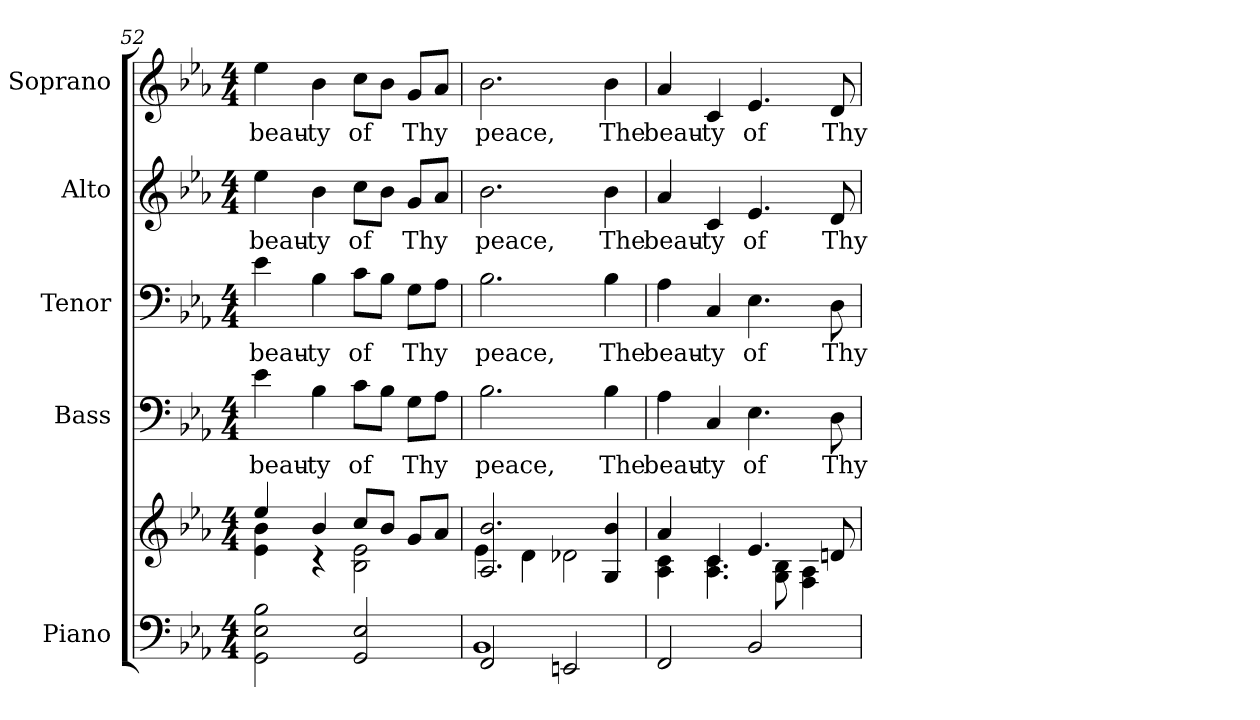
**kern	**kern	**kern	**text	**kern	**text	**kern	**text	**kern	**text
*part5	*part5	*part4	*part4	*part3	*part3	*part2	*part2	*part1	*part1
*staff6	*staff5	*staff4	*staff4	*staff3	*staff3	*staff2	*staff2	*staff1	*staff1
*I"Piano	*	*I"Bass	*	*I"Tenor	*	*I"Alto	*	*I"Soprano	*
*I'Pno.	*	*I'B.	*	*I'T.	*	*I'A.	*	*I'S.	*
*clefF4	*clefG2	*clefF4	*	*clefF4	*	*clefG2	*	*clefG2	*
*k[b-e-a-]	*k[b-e-a-]	*k[b-e-a-]	*	*k[b-e-a-]	*	*k[b-e-a-]	*	*k[b-e-a-]	*
*E-:	*E-:	*E-:	*	*E-:	*	*E-:	*	*E-:	*
*M4/4	*M4/4	*M4/4	*	*M4/4	*	*M4/4	*	*M4/4	*
=52	=52	=52	=52	=52	=52	=52	=52	=52	=52
*	*^	*	*	*	*	*	*	*	*
!	!	!	!	!LO:LY:b:color=#000000	!	!	!	!	!	!
!	!	!	!	!	!	!LO:LY:b:color=#000000	!	!	!	!
!	!	!	!	!	!	!	!	!LO:LY:b:color=#000000	!	!
!	!	!	!	!	!	!	!	!	!	!LO:LY:b:color=#000000
2GGi\ 2E-i 2B-i	4ee-i/	4e-i\ 4b-i	4e-i\	beau-	4e-i\	beau-	4ee-i\	beau-	4ee-i\	beau-
!	!	!	!	!LO:LY:b:color=#000000	!	!	!	!	!	!
!	!	!	!	!	!	!LO:LY:b:color=#000000	!	!	!	!
!	!	!	!	!	!	!	!	!LO:LY:b:color=#000000	!	!
!	!	!	!	!	!	!	!	!	!	!LO:LY:b:color=#000000
.	4b-i/	4r	4B-i\	-ty	4B-i\	-ty	4b-i\	-ty	4b-i\	-ty
!	!	!	!	!LO:LY:b:color=#000000	!	!	!	!	!	!
!	!	!	!	!	!	!LO:LY:b:color=#000000	!	!	!	!
!	!	!	!	!	!	!	!	!LO:LY:b:color=#000000	!	!
!	!	!	!	!	!	!	!	!	!	!LO:LY:b:color=#000000
2GGi/ 2E-i	8cci/L	2B-i\ 2e-i	8ci\L	of	8ci\L	of	8cci\L	of	8cci\L	of
.	8b-i/J	.	8B-i\J	.	8B-i\J	.	8b-i\J	.	8b-i\J	.
!	!	!	!	!LO:LY:b:color=#000000	!	!	!	!	!	!
!	!	!	!	!	!	!LO:LY:b:color=#000000	!	!	!	!
!	!	!	!	!	!	!	!	!LO:LY:b:color=#000000	!	!
!	!	!	!	!	!	!	!	!	!	!LO:LY:b:color=#000000
.	8gi/L	.	8Gi\L	Thy	8Gi\L	Thy	8gi/L	Thy	8gi/L	Thy
.	8a-i/J	.	8A-i\J	.	8A-i\J	.	8a-i/J	.	8a-i/J	.
!!LO:PB:g=z
=53	=53	=53	=53	=53	=53	=53	=53	=53	=53	=53
*^	*	*	*	*	*	*	*	*	*	*
!	!	!	!	!	!LO:LY:b:color=#000000	!	!	!	!	!	!
!	!	!	!	!	!	!	!LO:LY:b:color=#000000	!	!	!	!
!	!	!	!	!	!	!	!	!	!LO:LY:b:color=#000000	!	!
!	!	!	!	!	!	!	!	!	!	!	!LO:LY:b:color=#000000
2FFi/	1BB-i	2.A-i/ 2.b-i	4e-i\	2.B-i\	peace,	2.B-i\	peace,	2.b-i\	peace,	2.b-i\	peace,
.	.	.	4di\	.	.	.	.	.	.	.	.
2EEni/	.	.	2d-Xi\	.	.	.	.	.	.	.	.
!	!	!	!	!	!LO:LY:b:color=#000000	!	!	!	!	!	!
!	!	!	!	!	!	!	!LO:LY:b:color=#000000	!	!	!	!
!	!	!	!	!	!	!	!	!	!LO:LY:b:color=#000000	!	!
!	!	!	!	!	!	!	!	!	!	!	!LO:LY:b:color=#000000
.	.	4Gi/ 4b-i	.	4B-i\	The	4B-i\	The	4b-i\	The	4b-i\	The
*v	*v	*	*	*	*	*	*	*	*	*	*
=54	=54	=54	=54	=54	=54	=54	=54	=54	=54	=54
!	!	!	!	!LO:LY:b:color=#000000	!	!	!	!	!	!
!	!	!	!	!	!	!LO:LY:b:color=#000000	!	!	!	!
!	!	!	!	!	!	!	!	!LO:LY:b:color=#000000	!	!
!	!	!	!	!	!	!	!	!	!	!LO:LY:b:color=#000000
2FFi/	4a-i/	4A-i\ 4ci	4A-i\	beau-	4A-i\	beau-	4a-i/	beau-	4a-i/	beau-
!	!	!	!	!LO:LY:b:color=#000000	!	!	!	!	!	!
!	!	!	!	!	!	!LO:LY:b:color=#000000	!	!	!	!
!	!	!	!	!	!	!	!	!LO:LY:b:color=#000000	!	!
!	!	!	!	!	!	!	!	!	!	!LO:LY:b:color=#000000
.	4ci/	4.A-i\ 4.ci	4Ci/	-ty	4Ci/	-ty	4ci/	-ty	4ci/	-ty
!	!	!	!	!LO:LY:b:color=#000000	!	!	!	!	!	!
!	!	!	!	!	!	!LO:LY:b:color=#000000	!	!	!	!
!	!	!	!	!	!	!	!	!LO:LY:b:color=#000000	!	!
!	!	!	!	!	!	!	!	!	!	!LO:LY:b:color=#000000
2BB-i/	4.e-i/	.	4.E-i\	of	4.E-i\	of	4.e-i/	of	4.e-i/	of
.	.	8Gi\ 8B-i	.	.	.	.	.	.	.	.
.	.	4Fi\ 4A-i	.	.	.	.	.	.	.	.
!	!	!	!	!LO:LY:b:color=#000000	!	!	!	!	!	!
!	!	!	!	!	!	!LO:LY:b:color=#000000	!	!	!	!
!	!	!	!	!	!	!	!	!LO:LY:b:color=#000000	!	!
!	!	!	!	!	!	!	!	!	!	!LO:LY:b:color=#000000
.	8dni/	.	8Di\	Thy	8Di\	Thy	8di/	Thy	8di/	Thy
*	*v	*v	*	*	*	*	*	*	*	*
=	=	=	=	=	=	=	=	=	=
*-	*-	*-	*-	*-	*-	*-	*-	*-	*-
